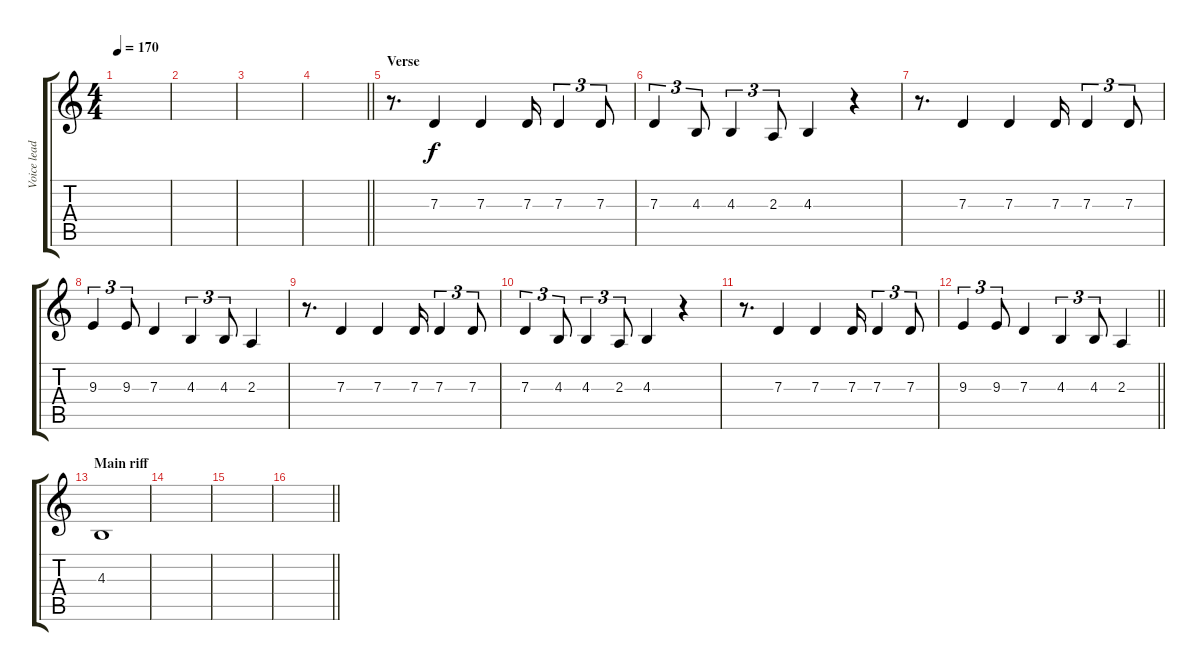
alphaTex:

\track ("Voice lead" "Voice lead") {instrument tenorsax}
\staff {score tabs}
\tuning (E4 B3 G3 D3 A2 E2) {hide}
\ts (4 4)
\tempo 170
\clef g2
\ks c
|
|
|
\barLineRight lightlight
|
\section ("" "Verse")
r.8{d} 7.3.4 7.3.4 7.3.16 7.3.4{tu (3 2)} 7.3.8{tu (3 2)} |
7.3.4{tu (3 2)} 4.3.8{tu (3 2)} 4.3.4{tu (3 2)} 2.3.8{tu (3 2)} 4.3.4 r.4 |
r.8{d} 7.3.4 7.3.4 7.3.16 7.3.4{tu (3 2)} 7.3.8{tu (3 2)} |
9.3.4{tu (3 2)} 9.3.8{tu (3 2)} 7.3.4 4.3.4{tu (3 2)} 4.3.8{tu (3 2)} 2.3.4 |
r.8{d} 7.3.4 7.3.4 7.3.16 7.3.4{tu (3 2)} 7.3.8{tu (3 2)} |
7.3.4{tu (3 2)} 4.3.8{tu (3 2)} 4.3.4{tu (3 2)} 2.3.8{tu (3 2)} 4.3.4 r.4 |
r.8{d} 7.3.4 7.3.4 7.3.16 7.3.4{tu (3 2)} 7.3.8{tu (3 2)} |
\barLineRight lightlight
9.3.4{tu (3 2)} 9.3.8{tu (3 2)} 7.3.4 4.3.4{tu (3 2)} 4.3.8{tu (3 2)} 2.3.4 |
\section ("" "Main riff")
4.3.1{volume 8} |
|
|
\barLineRight lightlight
